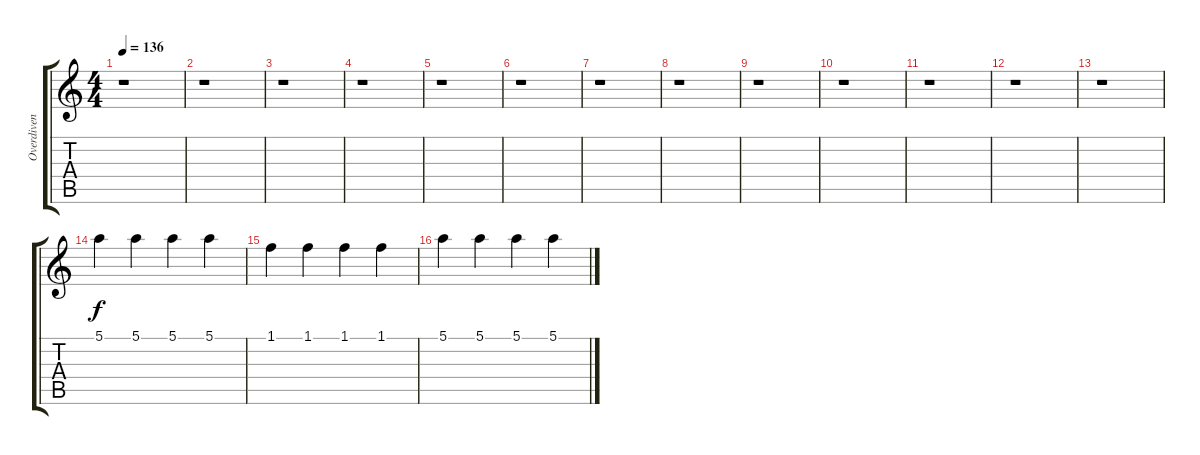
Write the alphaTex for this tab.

\track ("Overdiven Guitar" "Overdiven ") {instrument overdrivenguitar}
\staff {score tabs}
\tuning (E4 B3 G3 D3 A2 D2) {hide}
\ts (4 4)
\tempo 136
\clef g2
\ks c
r.1{dy f} |
r.1 |
r.1 |
r.1 |
r.1 |
r.1 |
r.1 |
r.1 |
r.1 |
r.1 |
r.1 |
r.1 |
r.1 |
5.1.4 5.1.4 5.1.4 5.1.4 |
1.1.4 1.1.4 1.1.4 1.1.4 |
5.1.4 5.1.4 5.1.4 5.1.4
